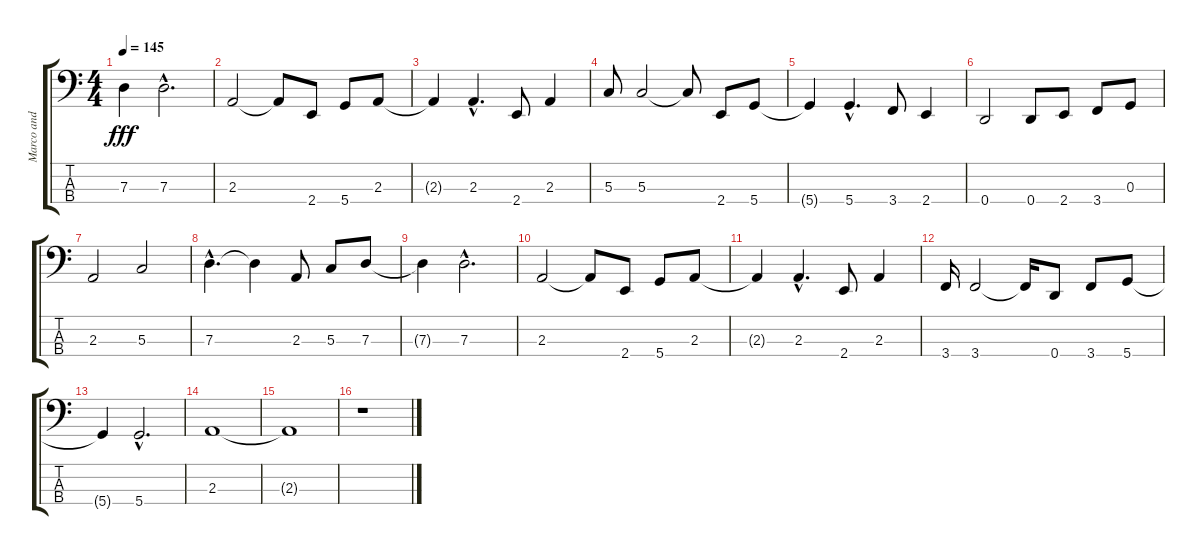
\track ("Marco and his bass" "Marco and ") {instrument electricbassfinger}
\staff {score tabs}
\tuning (F2 C2 G1 D1) {hide}
\ts (4 4)
\tempo 145
\clef f4
\ks c
7.3{t}.4{dy fff} 7.3{hac}.2{d} |
2.3.2 2.3{t}.8 2.4.8 5.4.8 2.3.8 |
2.3{t}.4 2.3{hac}.4{d} 2.4.8 2.3.4 |
5.3.8 5.3.2 5.3{t}.8 2.4.8 5.4.8 |
5.4{t}.4 5.4{hac}.4{d} 3.4.8 2.4.4 |
0.4.2 0.4.8 2.4.8 3.4.8 0.3.8 |
2.3.2 5.3.2 |
7.3{hac}.4{d} 7.3{t}.4 2.3.8 5.3.8 7.3.8 |
7.3{t}.4 7.3{hac}.2{d} |
2.3.2 2.3{t}.8 2.4.8 5.4.8 2.3.8 |
2.3{t}.4 2.3{hac}.4{d} 2.4.8 2.3.4 |
3.4.16 3.4.2 3.4{t}.16 0.4.8 3.4.8 5.4.8 |
5.4{t}.4 5.4{hac}.2{d} |
2.3.1 |
2.3{t}.1 |
r.1
